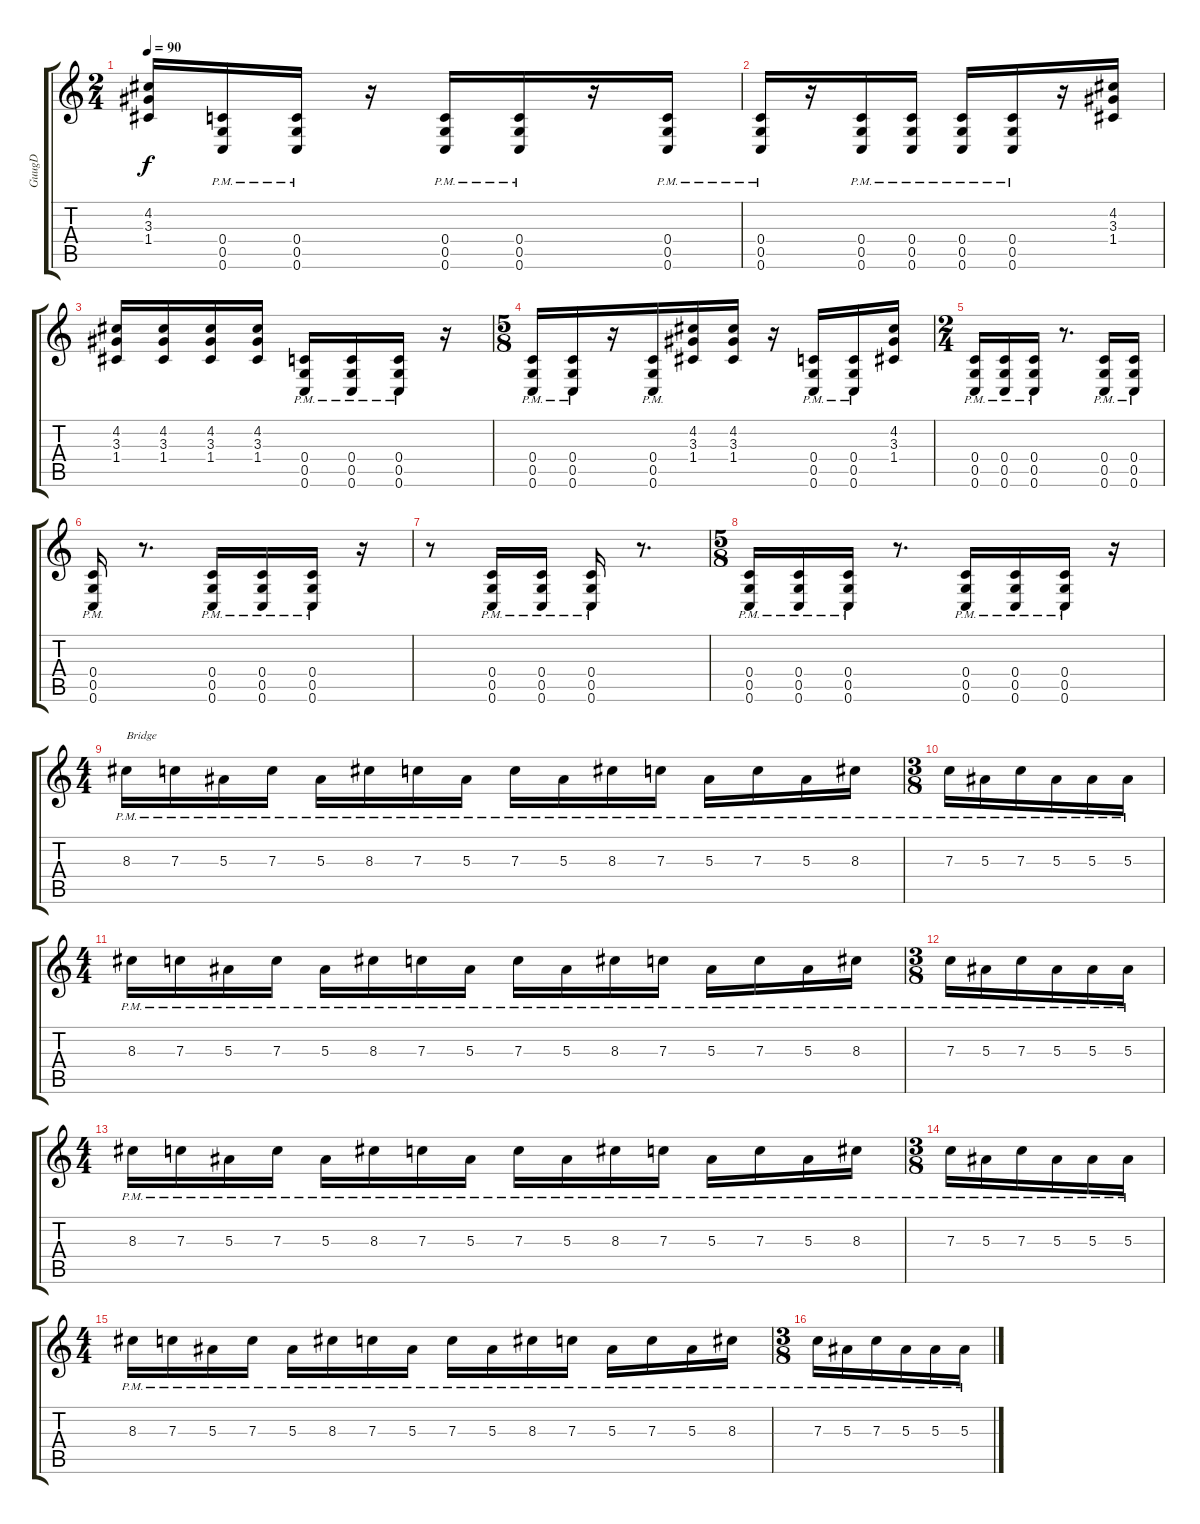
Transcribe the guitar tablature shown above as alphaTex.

\track ("GuugD" "GuugD") {instrument overdrivenguitar}
\staff {score tabs}
\tuning (D4 A3 F3 C3 G2 C2) {hide}
\ts (2 4)
\tempo 90
\clef g2
\ks c
(4.2 3.3 1.4).16{dy f} (0.4 0.5{pm} 0.6).16 (0.4 0.5{pm} 0.6).16 r.16 (0.4{pm} 0.5 0.6).16 (0.4{pm} 0.5 0.6).16 r.16 (0.4{pm} 0.5 0.6).16 |
(0.4 0.5 0.6{pm}).16 r.16 (0.4{pm} 0.5 0.6).16 (0.4{pm} 0.5 0.6).16 (0.4{pm} 0.5 0.6).16 (0.4{pm} 0.5 0.6).16 r.16 (4.2 3.3 1.4).16 |
(4.2 3.3 1.4).16 (4.2 3.3 1.4).16 (4.2 3.3 1.4).16 (4.2 3.3 1.4).16 (0.4{pm} 0.5 0.6).16 (0.4{pm} 0.5 0.6).16 (0.4{pm} 0.5 0.6).16 r.16 |
\ts (5 8)
(0.4{pm} 0.5 0.6).16 (0.4{pm} 0.5 0.6).16 r.16 (0.4 0.5{pm} 0.6).16 (4.2 3.3 1.4).16 (4.2 3.3 1.4).16 r.16 (0.4 0.5{pm} 0.6).16 (0.4{pm} 0.5 0.6).16 (4.2 3.3 1.4).16 |
\ts (2 4)
(0.4{pm} 0.5 0.6).16 (0.4{pm} 0.5 0.6).16 (0.4{pm} 0.5 0.6).16 r.8{d} (0.4{pm} 0.5 0.6).16 (0.4{pm} 0.5 0.6).16 |
(0.4{pm} 0.5 0.6).16 r.8{d} (0.4{pm} 0.5 0.6).16 (0.4{pm} 0.5 0.6).16 (0.4{pm} 0.5 0.6).16 r.16 |
r.8 (0.4{pm} 0.5 0.6).16 (0.4{pm} 0.5 0.6).16 (0.4{pm} 0.5 0.6).16 r.8{d} |
\ts (5 8)
(0.4{pm} 0.5 0.6).16 (0.4{pm} 0.5 0.6).16 (0.4{pm} 0.5 0.6).16 r.8{d} (0.4{pm} 0.5 0.6).16 (0.4{pm} 0.5 0.6).16 (0.4{pm} 0.5 0.6).16 r.16 |
\ts (4 4)
8.3{pm}.16{txt "Bridge"} 7.3{pm}.16 5.3{pm}.16 7.3{pm}.16 5.3{pm}.16 8.3{pm}.16 7.3{pm}.16 5.3{pm}.16 7.3{pm}.16 5.3{pm}.16 8.3{pm}.16 7.3{pm}.16 5.3{pm}.16 7.3{pm}.16 5.3{pm}.16 8.3{pm}.16 |
\ts (3 8)
7.3{pm}.16 5.3{pm}.16 7.3{pm}.16 5.3{pm}.16 5.3{pm}.16 5.3{pm}.16 |
\ts (4 4)
8.3{pm}.16 7.3{pm}.16 5.3{pm}.16 7.3{pm}.16 5.3{pm}.16 8.3{pm}.16 7.3{pm}.16 5.3{pm}.16 7.3{pm}.16 5.3{pm}.16 8.3{pm}.16 7.3{pm}.16 5.3{pm}.16 7.3{pm}.16 5.3{pm}.16 8.3{pm}.16 |
\ts (3 8)
7.3{pm}.16 5.3{pm}.16 7.3{pm}.16 5.3{pm}.16 5.3{pm}.16 5.3{pm}.16 |
\ts (4 4)
8.3{pm}.16 7.3{pm}.16 5.3{pm}.16 7.3{pm}.16 5.3{pm}.16 8.3{pm}.16 7.3{pm}.16 5.3{pm}.16 7.3{pm}.16 5.3{pm}.16 8.3{pm}.16 7.3{pm}.16 5.3{pm}.16 7.3{pm}.16 5.3{pm}.16 8.3{pm}.16 |
\ts (3 8)
7.3{pm}.16 5.3{pm}.16 7.3{pm}.16 5.3{pm}.16 5.3{pm}.16 5.3{pm}.16 |
\ts (4 4)
8.3{pm}.16 7.3{pm}.16 5.3{pm}.16 7.3{pm}.16 5.3{pm}.16 8.3{pm}.16 7.3{pm}.16 5.3{pm}.16 7.3{pm}.16 5.3{pm}.16 8.3{pm}.16 7.3{pm}.16 5.3{pm}.16 7.3{pm}.16 5.3{pm}.16 8.3{pm}.16 |
\ts (3 8)
7.3{pm}.16 5.3{pm}.16 7.3{pm}.16 5.3{pm}.16 5.3{pm}.16 5.3{pm}.16
